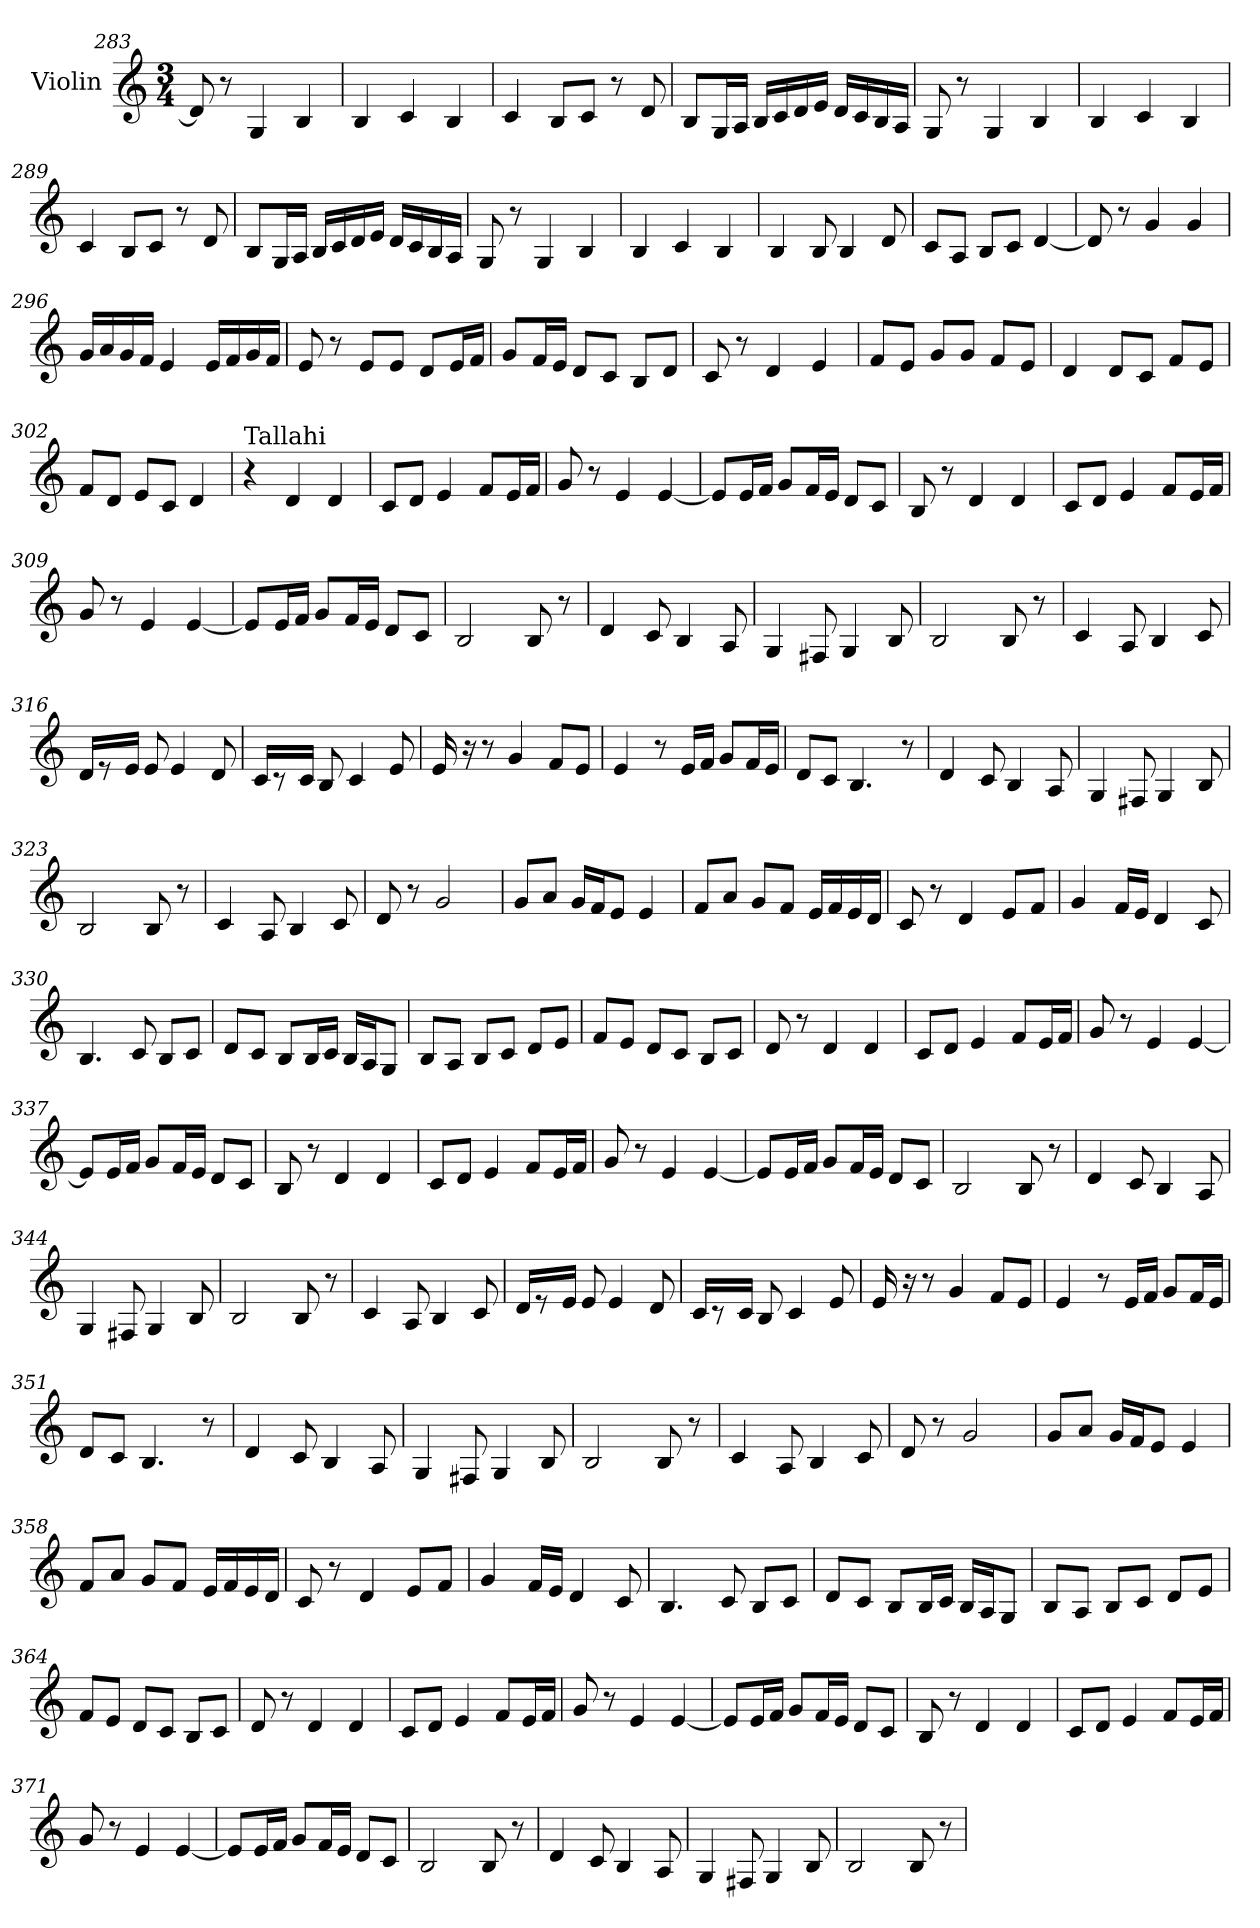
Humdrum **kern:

**kern
*part1
*staff1
*I"Violin
*clefG2
*k[]
*M3/4
=283
8d/]
8r
4G/
4B/
=284
4B/
4c/
4B/
!!LO:LB:g=z
=285
4c/
8B/L
8c/J
8r
8d/
=286
8B/L
16G/L
16A/JJ
16B/LL
16c/
16d/
16e/JJ
16d/LL
16c/
16B/
16A/JJ
=287
8G/
8r
4G/
4B/
=288
4B/
4c/
4B/
=289
4c/
8B/L
8c/J
8r
8d/
!!LO:LB:g=z
=290
8B/L
16G/L
16A/JJ
16B/LL
16c/
16d/
16e/JJ
16d/LL
16c/
16B/
16A/JJ
=291
8G/
8r
4G/
4B/
=292
4B/
4c/
4B/
=293
4B/
8B/
4B/
8d/
=294
8c/L
8A/J
8B/L
8c/J
[4d/
!!LO:LB:g=z
=295
8d/]
8r
4g/
4g/
=296
16g/LL
16a/
16g/
16f/JJ
4e/
16e/LL
16f/
16g/
16f/JJ
=297
8e/
8r
8e/L
8e/J
8d/L
16e/L
16f/JJ
=298
8g/L
16f/L
16e/JJ
8d/L
8c/J
8B/L
8d/J
=299
8c/
8r
4d/
4e/
=300
8f/L
8e/J
8g/L
8g/J
8f/L
8e/J
!!LO:LB:g=z
=301
4d/
8d/L
8c/J
8f/L
8e/J
=302
8f/L
8d/J
8e/L
8c/J
4d/
=303
!LO:TX:a:t=Tallahi
4r
4d/
4d/
=304
8c/L
8d/J
4e/
8f/L
16e/L
16f/JJ
=305
8g/
8r
4e/
[4e/
=306
8e/L]
16e/L
16f/JJ
8g/L
16f/L
16e/JJ
8d/L
8c/J
!!LO:PB:g=z
=307
8B/
8r
4d/
4d/
=308
8c/L
8d/J
4e/
8f/L
16e/L
16f/JJ
=309
8g/
8r
4e/
[4e/
=310
8e/L]
16e/L
16f/JJ
8g/L
16f/L
16e/JJ
8d/L
8c/J
=311
2B/
8B/
8r
=312
4d/
8c/
4B/
8A/
!!LO:LB:g=z
=313
4G/
8F#X/
4G/
8B/
=314
2B/
8B/
8r
=315
4c/
8A/
4B/
8c/
=316
16d/LL
8r
16e/JJ
8e/
4e/
8d/
=317
16c/LL
8r
16c/JJ
8B/
4c/
8e/
=318
16e/
16r
8r
4g/
8f/L
8e/J
!!LO:LB:g=z
=319
4e/
8r
16e/LL
16f/JJ
8g/L
16f/L
16e/JJ
=320
8d/L
8c/J
4.B/
8r
=321
4d/
8c/
4B/
8A/
=322
4G/
8F#X/
4G/
8B/
=323
2B/
8B/
8r
=324
4c/
8A/
4B/
8c/
!!LO:LB:g=z
=325
8d/
8r
2g/
=326
8g/L
8a/J
16g/LL
16f/J
8e/J
4e/
=327
8f/L
8a/J
8g/L
8f/J
16e/LL
16f/
16e/
16d/JJ
=328
8c/
8r
4d/
8e/L
8f/J
=329
4g/
16f/LL
16e/JJ
4d/
8c/
=330
4.B/
8c/
8B/L
8c/J
!!LO:LB:g=z
=331
8d/L
8c/J
8B/L
16B/L
16c/JJ
16B/LL
16A/J
8G/J
=332
8B/L
8A/J
8B/L
8c/J
8d/L
8e/J
=333
8f/L
8e/J
8d/L
8c/J
8B/L
8c/J
=334
8d/
8r
4d/
4d/
=335
8c/L
8d/J
4e/
8f/L
16e/L
16f/JJ
=336
8g/
8r
4e/
[4e/
!!LO:LB:g=z
=337
8e/L]
16e/L
16f/JJ
8g/L
16f/L
16e/JJ
8d/L
8c/J
=338
8B/
8r
4d/
4d/
=339
8c/L
8d/J
4e/
8f/L
16e/L
16f/JJ
=340
8g/
8r
4e/
[4e/
=341
8e/L]
16e/L
16f/JJ
8g/L
16f/L
16e/JJ
8d/L
8c/J
=342
2B/
8B/
8r
!!LO:LB:g=z
=343
4d/
8c/
4B/
8A/
=344
4G/
8F#X/
4G/
8B/
=345
2B/
8B/
8r
=346
4c/
8A/
4B/
8c/
=347
16d/LL
8r
16e/JJ
8e/
4e/
8d/
=348
16c/LL
8r
16c/JJ
8B/
4c/
8e/
!!LO:LB:g=z
=349
16e/
16r
8r
4g/
8f/L
8e/J
=350
4e/
8r
16e/LL
16f/JJ
8g/L
16f/L
16e/JJ
=351
8d/L
8c/J
4.B/
8r
=352
4d/
8c/
4B/
8A/
=353
4G/
8F#X/
4G/
8B/
=354
2B/
8B/
8r
!!LO:PB:g=z
=355
4c/
8A/
4B/
8c/
=356
8d/
8r
2g/
=357
8g/L
8a/J
16g/LL
16f/J
8e/J
4e/
=358
8f/L
8a/J
8g/L
8f/J
16e/LL
16f/
16e/
16d/JJ
=359
8c/
8r
4d/
8e/L
8f/J
=360
4g/
16f/LL
16e/JJ
4d/
8c/
!!LO:LB:g=z
=361
4.B/
8c/
8B/L
8c/J
=362
8d/L
8c/J
8B/L
16B/L
16c/JJ
16B/LL
16A/J
8G/J
=363
8B/L
8A/J
8B/L
8c/J
8d/L
8e/J
=364
8f/L
8e/J
8d/L
8c/J
8B/L
8c/J
=365
8d/
8r
4d/
4d/
=366
8c/L
8d/J
4e/
8f/L
16e/L
16f/JJ
!!LO:LB:g=z
=367
8g/
8r
4e/
[4e/
=368
8e/L]
16e/L
16f/JJ
8g/L
16f/L
16e/JJ
8d/L
8c/J
=369
8B/
8r
4d/
4d/
=370
8c/L
8d/J
4e/
8f/L
16e/L
16f/JJ
=371
8g/
8r
4e/
[4e/
=372
8e/L]
16e/L
16f/JJ
8g/L
16f/L
16e/JJ
8d/L
8c/J
!!LO:LB:g=z
=373
2B/
8B/
8r
=374
4d/
8c/
4B/
8A/
=375
4G/
8F#X/
4G/
8B/
=376
2B/
8B/
8r
=
*-
